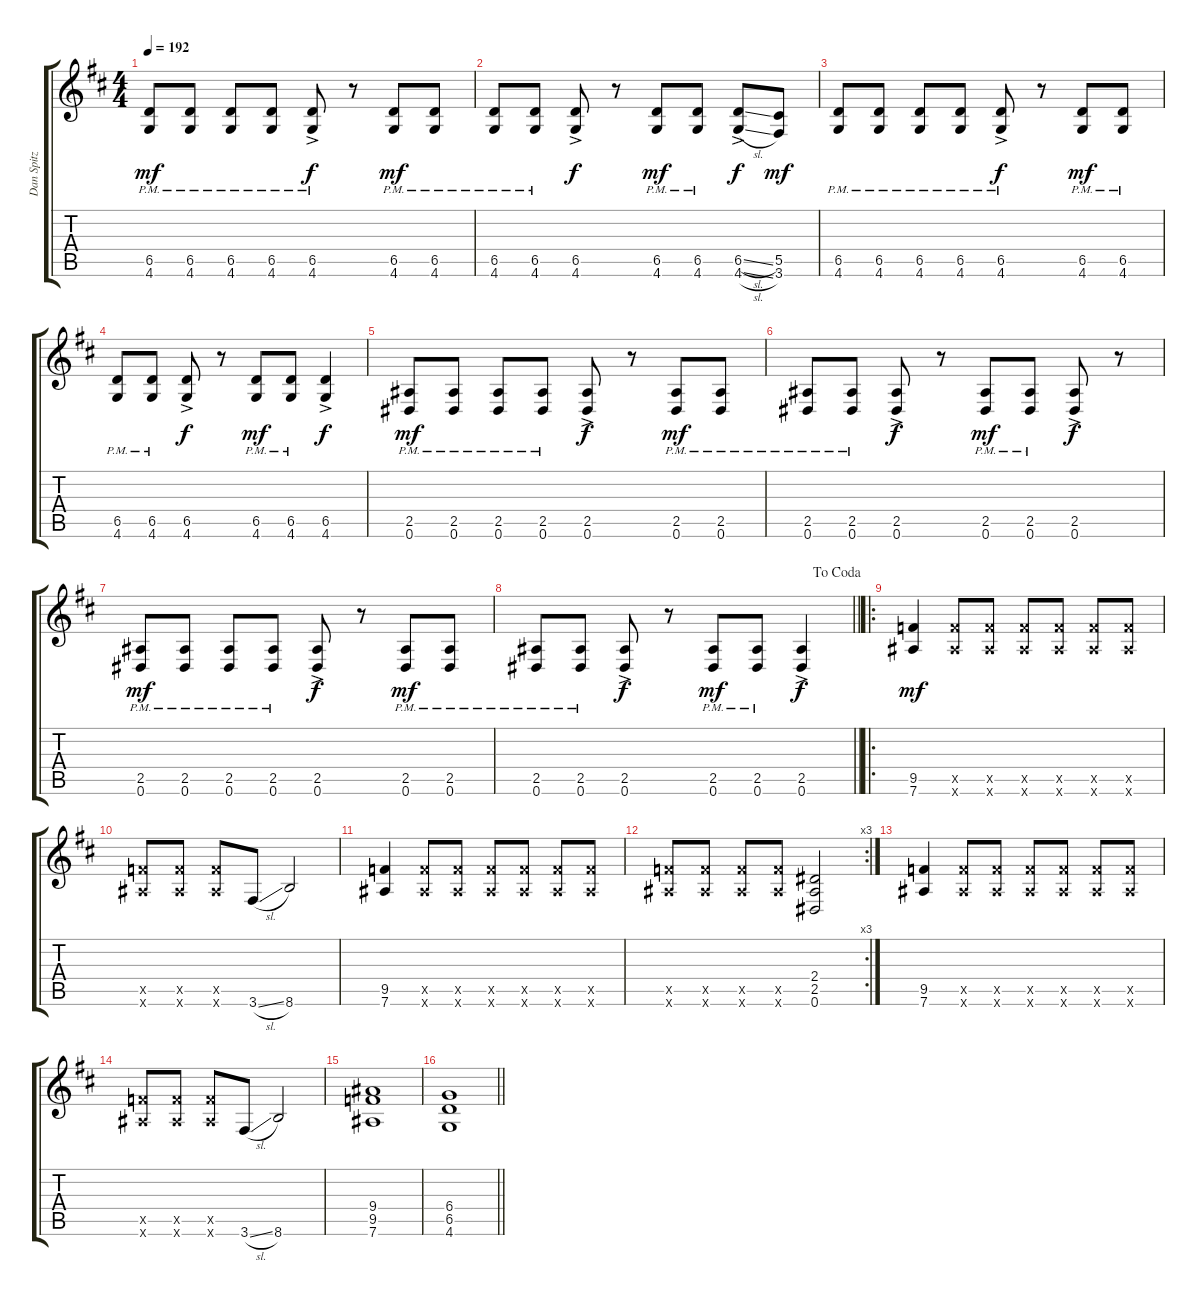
\track ("Dan Spitz" "Dan Spitz") {instrument distortionguitar}
\staff {score tabs}
\tuning (Eb4 Bb3 Gb3 Db3 Ab2 Eb2) {hide}
\ts (4 4)
\tempo 192
\clef g2
\ks d
(6.5{pm} 4.6{pm}).8{dy mf} (6.5{pm} 4.6{pm}).8 (6.5{pm} 4.6{pm}).8 (6.5{pm} 4.6{pm}).8 (6.5{ac pm} 4.6{ac pm}).8{dy f} r.8 (6.5{pm} 4.6{pm}).8{dy mf} (6.5{pm} 4.6{pm}).8 |
(6.5{pm} 4.6{pm}).8 (6.5{pm} 4.6{pm}).8 (6.5{ac} 4.6{ac}).8{dy f} r.8 (6.5{pm} 4.6{pm}).8{dy mf} (6.5{pm} 4.6{pm}).8 (6.5{sl ac} 4.6{sl ac}).8{dy f} (5.5 3.6).8{dy mf} |
(6.5{pm} 4.6{pm}).8 (6.5{pm} 4.6{pm}).8 (6.5{pm} 4.6{pm}).8 (6.5{pm} 4.6{pm}).8 (6.5{ac pm} 4.6{ac pm}).8{dy f} r.8 (6.5{pm} 4.6{pm}).8{dy mf} (6.5{pm} 4.6{pm}).8 |
(6.5{pm} 4.6{pm}).8 (6.5{pm} 4.6{pm}).8 (6.5{ac} 4.6{ac}).8{dy f} r.8 (6.5{pm} 4.6{pm}).8{dy mf} (6.5{pm} 4.6{pm}).8 (6.5{ac} 4.6{ac}).4{dy f} |
(2.5{pm} 0.6{pm}).8{dy mf} (2.5{pm} 0.6{pm}).8 (2.5{pm} 0.6{pm}).8 (2.5{pm} 0.6{pm}).8 (2.5{ac} 0.6{ac}).8{dy f} r.8 (2.5{pm} 0.6{pm}).8{dy mf} (2.5{pm} 0.6{pm}).8 |
(2.5{pm} 0.6{pm}).8 (2.5{pm} 0.6{pm}).8 (2.5{ac} 0.6{ac}).8{dy f} r.8 (2.5{pm} 0.6{pm}).8{dy mf} (2.5{pm} 0.6{pm}).8 (2.5{ac} 0.6{ac}).8{dy f} r.8 |
(2.5{pm} 0.6{pm}).8{dy mf} (2.5{pm} 0.6{pm}).8 (2.5{pm} 0.6{pm}).8 (2.5{pm} 0.6{pm}).8 (2.5{ac} 0.6{ac}).8{dy f} r.8 (2.5{pm} 0.6{pm}).8{dy mf} (2.5{pm} 0.6{pm}).8 |
\jump dacoda
\barLineRight lightlight
(2.5{pm} 0.6{pm}).8 (2.5{pm} 0.6{pm}).8 (2.5{ac} 0.6{ac}).8{dy f} r.8 (2.5{pm} 0.6{pm}).8{dy mf} (2.5{pm} 0.6{pm}).8 (2.5{ac} 0.6{ac}).4{dy f} |
\ro
(9.5 7.6).4{dy mf} (9.5{x} 7.6{x}).8 (9.5{x} 7.6{x}).8 (9.5{x} 7.6{x}).8 (9.5{x} 7.6{x}).8 (9.5{x} 7.6{x}).8 (9.5{x} 7.6{x}).8 |
(9.5{x} 7.6{x}).8 (9.5{x} 7.6{x}).8 (9.5{x} 7.6{x}).8 3.6{sl}.8 8.6.2 |
(9.5 7.6).4 (9.5{x} 7.6{x}).8 (9.5{x} 7.6{x}).8 (9.5{x} 7.6{x}).8 (9.5{x} 7.6{x}).8 (9.5{x} 7.6{x}).8 (9.5{x} 7.6{x}).8 |
\rc 3
(9.5{x} 7.6{x}).8 (9.5{x} 7.6{x}).8 (9.5{x} 7.6{x}).8 (9.5{x} 7.6{x}).8 (2.4 2.5 0.6).2 |
(9.5 7.6).4 (9.5{x} 7.6{x}).8 (9.5{x} 7.6{x}).8 (9.5{x} 7.6{x}).8 (9.5{x} 7.6{x}).8 (9.5{x} 7.6{x}).8 (9.5{x} 7.6{x}).8 |
(9.5{x} 7.6{x}).8 (9.5{x} 7.6{x}).8 (9.5{x} 7.6{x}).8 3.6{sl}.8 8.6.2 |
(9.4 9.5 7.6).1 |
\barLineRight lightlight
(6.4 6.5 4.6).1
